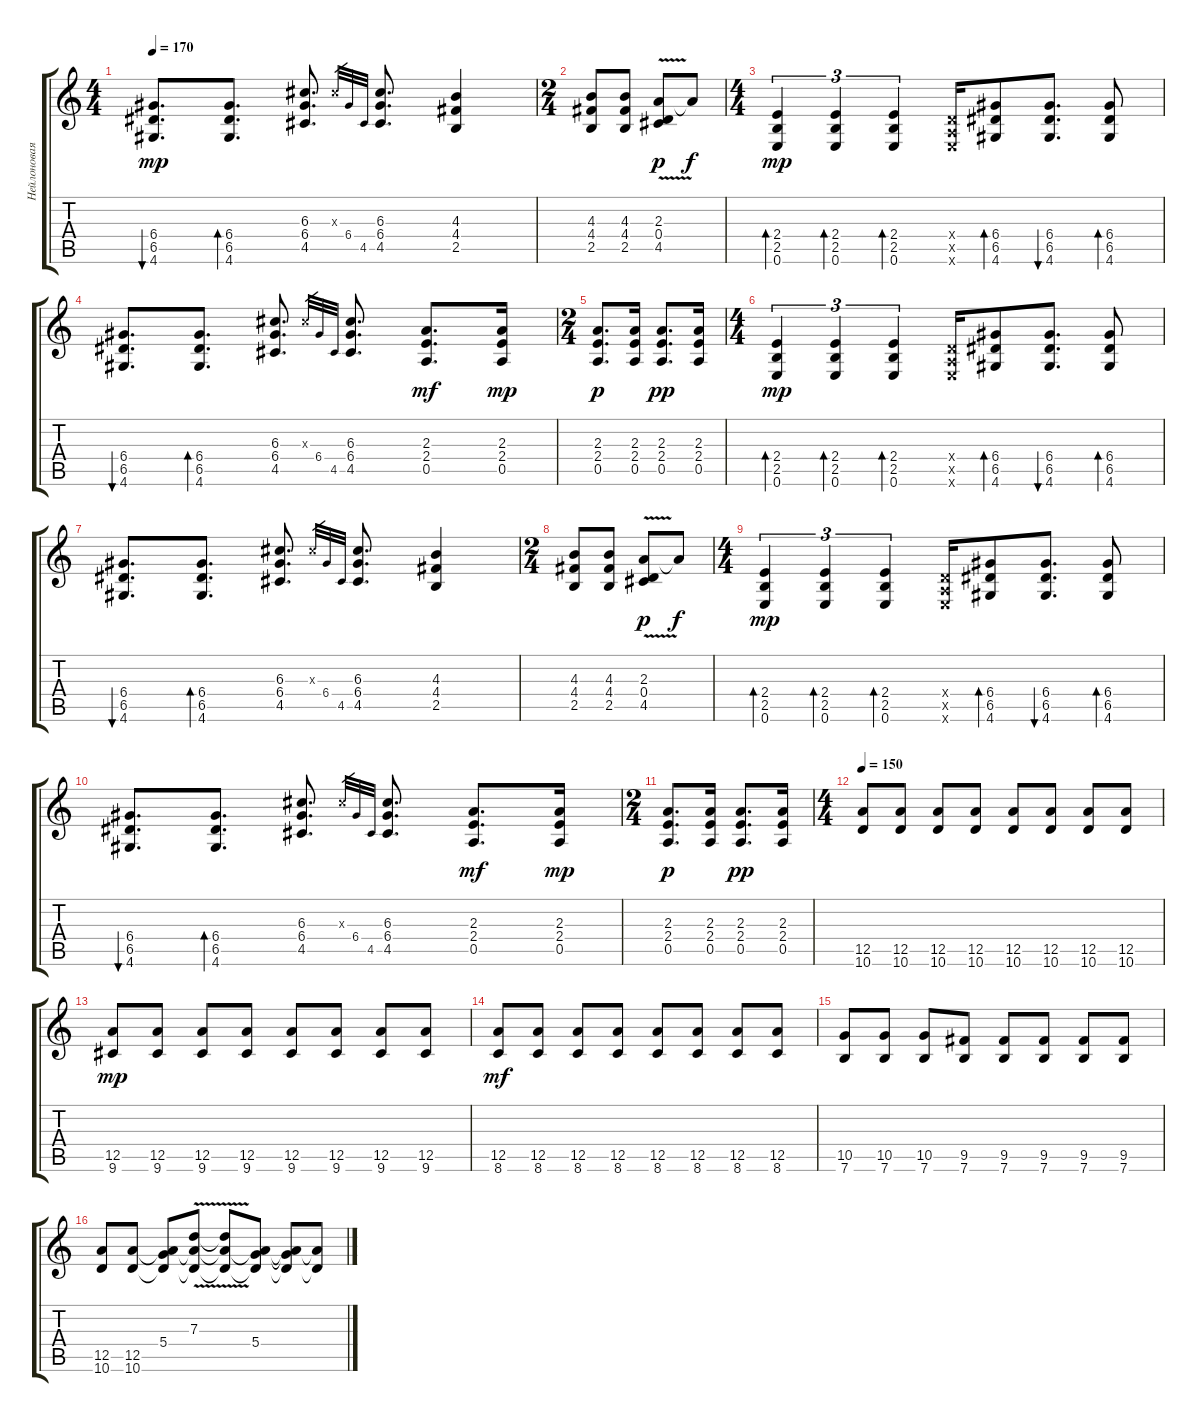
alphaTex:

\track ("Нейлоновая  гитара с металлической 4-ой" "Нейлоновая") {instrument acousticguitarnylon}
\staff {score tabs}
\tuning (E4 B3 G3 D3 A2 E2) {hide}
\ts (4 4)
\tempo 170
\clef g2
\ks aminor
(6.4 6.5 4.6).8{d bu 30 dy mp} (6.4 6.5 4.6).8{d bd 30} (6.3 6.4 4.5).8{d} 6.3{x}.32{gr} 6.4.32{gr} 4.5.32{gr} (6.3 6.4 4.5).8{d} (4.3 4.4 2.5).4 |
\ts (2 4)
(4.3 4.4 2.5).8 (4.3 4.4 2.5).8 (2.3 0.4{v} 4.5).8{dy p} 2.3{t}.8{dy f} |
\ts (4 4)
(2.4 2.5 0.6).4{tu (3 2) bd 60 dy mp instrument acousticguitarsteel} (2.4 2.5 0.6).4{tu (3 2) bd 60} (2.4 2.5 0.6).4{tu (3 2) bd 60} (0.4{x} 0.5{x} 0.6{x}).16 (6.4 6.5 4.6).8{bd 30} (6.4 6.5 4.6).8{d bu 30} (6.4 6.5 4.6).8{bd 30} |
(6.4 6.5 4.6).8{d bu 30} (6.4 6.5 4.6).8{d bd 30} (6.3 6.4 4.5).8{d} 6.3{x}.32{gr} 6.4.32{gr} 4.5.32{gr} (6.3 6.4 4.5).8{d} (2.3 2.4 0.5).8{d dy mf} (2.3 2.4 0.5).16{dy mp} |
\ts (2 4)
(2.3 2.4 0.5).8{d dy p} (2.3 2.4 0.5).16 (2.3 2.4 0.5).8{d dy pp} (2.3 2.4 0.5).16 |
\ts (4 4)
(2.4 2.5 0.6).4{tu (3 2) bd 60 dy mp instrument acousticguitarsteel} (2.4 2.5 0.6).4{tu (3 2) bd 60} (2.4 2.5 0.6).4{tu (3 2) bd 60} (0.4{x} 0.5{x} 0.6{x}).16 (6.4 6.5 4.6).8{bd 30} (6.4 6.5 4.6).8{d bu 30} (6.4 6.5 4.6).8{bd 30} |
(6.4 6.5 4.6).8{d bu 30} (6.4 6.5 4.6).8{d bd 30} (6.3 6.4 4.5).8{d} 6.3{x}.32{gr} 6.4.32{gr} 4.5.32{gr} (6.3 6.4 4.5).8{d} (4.3 4.4 2.5).4 |
\ts (2 4)
(4.3 4.4 2.5).8 (4.3 4.4 2.5).8 (2.3 0.4{v} 4.5).8{dy p} 2.3{t}.8{dy f} |
\ts (4 4)
(2.4 2.5 0.6).4{tu (3 2) bd 60 dy mp instrument acousticguitarsteel} (2.4 2.5 0.6).4{tu (3 2) bd 60} (2.4 2.5 0.6).4{tu (3 2) bd 60} (0.4{x} 0.5{x} 0.6{x}).16 (6.4 6.5 4.6).8{bd 30} (6.4 6.5 4.6).8{d bu 30} (6.4 6.5 4.6).8{bd 30} |
(6.4 6.5 4.6).8{d bu 30} (6.4 6.5 4.6).8{d bd 30} (6.3 6.4 4.5).8{d} 6.3{x}.32{gr} 6.4.32{gr} 4.5.32{gr} (6.3 6.4 4.5).8{d} (2.3 2.4 0.5).8{d dy mf} (2.3 2.4 0.5).16{dy mp} |
\ts (2 4)
(2.3 2.4 0.5).8{d dy p} (2.3 2.4 0.5).16 (2.3 2.4 0.5).8{d dy pp} (2.3 2.4 0.5).16 |
\ts (4 4)
\tempo 150
(12.5 10.6).8{instrument overdrivenguitar} (12.5 10.6).8 (12.5 10.6).8 (12.5 10.6).8 (12.5 10.6).8 (12.5 10.6).8 (12.5 10.6).8 (12.5 10.6).8 |
(12.5 9.6).8{dy mp instrument overdrivenguitar} (12.5 9.6).8 (12.5 9.6).8 (12.5 9.6).8 (12.5 9.6).8 (12.5 9.6).8 (12.5 9.6).8 (12.5 9.6).8 |
(12.5 8.6).8{dy mf instrument overdrivenguitar} (12.5 8.6).8 (12.5 8.6).8 (12.5 8.6).8 (12.5 8.6).8 (12.5 8.6).8 (12.5 8.6).8 (12.5 8.6).8 |
(10.5 7.6).8 (10.5 7.6).8 (10.5 7.6).8 (9.5 7.6).8 (9.5 7.6).8 (9.5 7.6).8 (9.5 7.6).8 (9.5 7.6).8 |
(12.5 10.6).8{instrument overdrivenguitar} (12.5 10.6).8 (5.4 12.5{t} 10.6{t}).8 (7.3{v} 12.5{t} 10.6{t}).8 (7.3{t} 12.5{t} 10.6{t}).8 (5.4 12.5{t} 10.6{t}).8 (5.4{t} 12.5{t} 10.6{t}).8 (12.5{t} 10.6{t}).8
